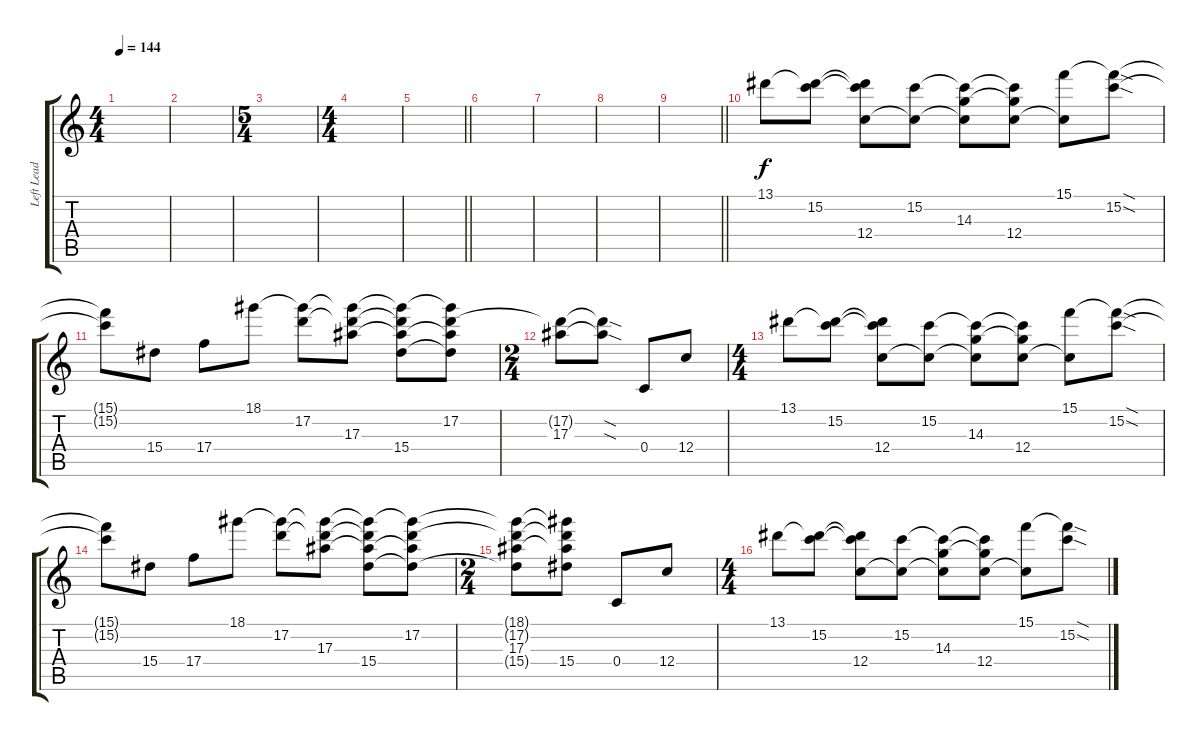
\track ("Left Lead" "Left Lead") {instrument distortionguitar}
\staff {score tabs}
\tuning (D4 A3 F3 C3 G2 C2) {hide}
\ts (4 4)
\tempo 144
\clef g2
\ks c
|
|
\ts (5 4)
|
\ts (4 4)
|
\barLineRight lightlight
|
\section ("" "")
|
|
|
\barLineRight lightlight
|
\section ("" "")
13.1.8 (13.1{t} 15.2).8 (13.1{t} 15.2{t} 12.4).8 (15.2 12.4{t}).8 (15.2{t} 14.3 12.4{t}).8 (15.2{t} 14.3{t} 12.4).8 (15.1 12.4{t}).8 (15.1{sod t} 15.2{sod}).8 |
(15.1{t} 15.2{t}).8 15.4.8 17.4.8 18.1.8 (18.1{t} 17.2).8 (18.1{t} 17.2{t} 17.3).8 (18.1{t} 17.2{t} 17.3{t} 15.4).8 (18.1{t} 17.2 17.3{t} 15.4{t}).8 |
\ts (2 4)
(17.2{t} 17.3).8 (17.2{sod t} 17.3{sod t}).8 0.4.8 12.4.8 |
\ts (4 4)
13.1.8 (13.1{t} 15.2).8 (13.1{t} 15.2{t} 12.4).8 (15.2 12.4{t}).8 (15.2{t} 14.3 12.4{t}).8 (15.2{t} 14.3{t} 12.4).8 (15.1 12.4{t}).8 (15.1{sod t} 15.2{sod}).8 |
(15.1{t} 15.2{t}).8 15.4.8 17.4.8 18.1.8 (18.1{t} 17.2).8 (18.1{t} 17.2{t} 17.3).8 (18.1{t} 17.2{t} 17.3{t} 15.4).8 (18.1{t} 17.2 17.3{t} 15.4{t}).8 |
\ts (2 4)
(18.1{t} 17.2{t} 17.3 15.4{t}).8 (18.1{t} 17.2{t} 17.3{t} 15.4).8 0.4.8 12.4.8 |
\ts (4 4)
13.1.8 (13.1{t} 15.2).8 (13.1{t} 15.2{t} 12.4).8 (15.2 12.4{t}).8 (15.2{t} 14.3 12.4{t}).8 (15.2{t} 14.3{t} 12.4).8 (15.1 12.4{t}).8 (15.1{sod t} 15.2{sod}).8
